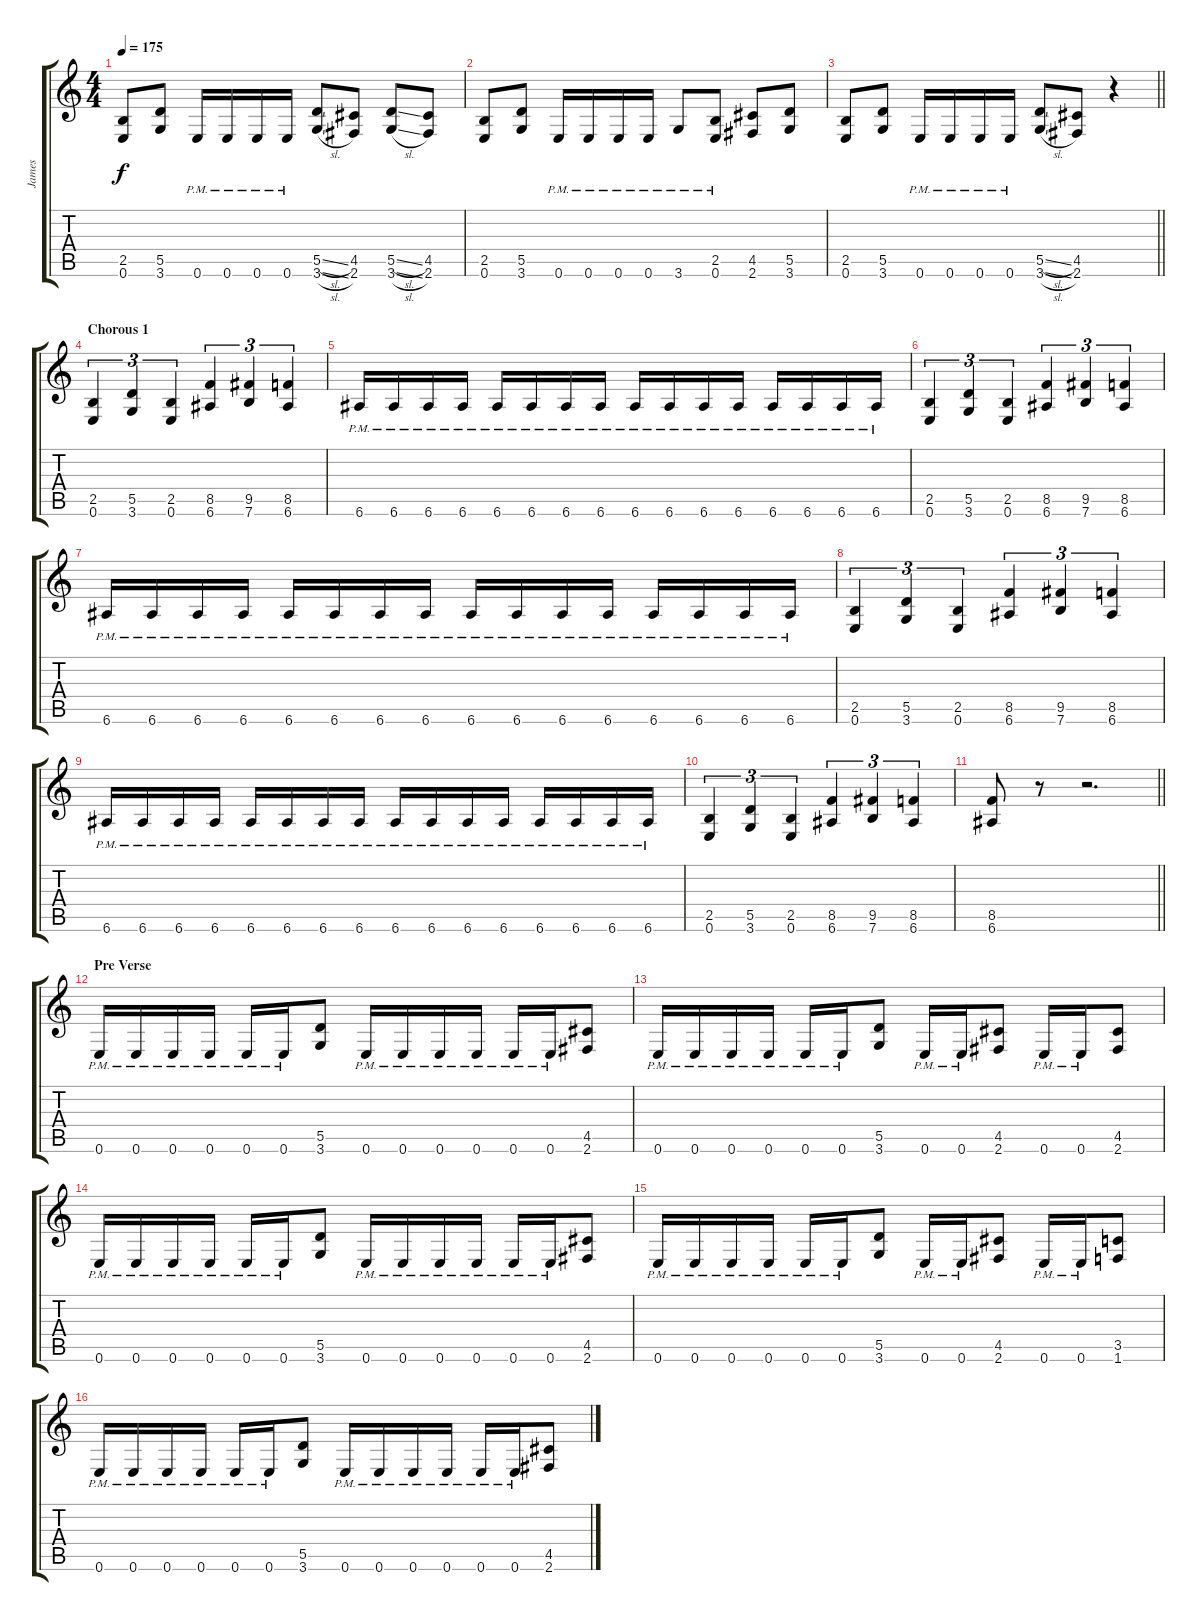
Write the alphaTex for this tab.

\track ("James" "James") {instrument distortionguitar}
\staff {score tabs}
\tuning (E4 B3 G3 D3 A2 E2) {hide}
\ts (4 4)
\tempo 175
\clef g2
\ks c
(2.5 0.6).8{dy f} (5.5 3.6).8 0.6{pm}.16 0.6{pm}.16 0.6{pm}.16 0.6{pm}.16 (5.5{sl} 3.6{sl}).8 (4.5 2.6).8 (5.5{sl} 3.6{sl}).8 (4.5 2.6).8 |
(2.5 0.6).8 (5.5 3.6).8 0.6{pm}.16 0.6{pm}.16 0.6{pm}.16 0.6{pm}.16 3.6{pm}.8 (2.5{pm} 0.6{pm}).8 (4.5 2.6).8 (5.5 3.6).8 |
\barLineRight lightlight
(2.5 0.6).8 (5.5 3.6).8 0.6{pm}.16 0.6{pm}.16 0.6{pm}.16 0.6{pm}.16 (5.5{sl} 3.6{sl}).8 (4.5 2.6).8 r.4 |
\section ("" "Chorous 1")
(2.5 0.6).4{tu (3 2)} (5.5 3.6).4{tu (3 2)} (2.5 0.6).4{tu (3 2)} (8.5 6.6).4{tu (3 2)} (9.5 7.6).4{tu (3 2)} (8.5 6.6).4{tu (3 2)} |
6.6{pm}.16 6.6{pm}.16 6.6{pm}.16 6.6{pm}.16 6.6{pm}.16 6.6{pm}.16 6.6{pm}.16 6.6{pm}.16 6.6{pm}.16 6.6{pm}.16 6.6{pm}.16 6.6{pm}.16 6.6{pm}.16 6.6{pm}.16 6.6{pm}.16 6.6{pm}.16 |
(2.5 0.6).4{tu (3 2)} (5.5 3.6).4{tu (3 2)} (2.5 0.6).4{tu (3 2)} (8.5 6.6).4{tu (3 2)} (9.5 7.6).4{tu (3 2)} (8.5 6.6).4{tu (3 2)} |
6.6{pm}.16 6.6{pm}.16 6.6{pm}.16 6.6{pm}.16 6.6{pm}.16 6.6{pm}.16 6.6{pm}.16 6.6{pm}.16 6.6{pm}.16 6.6{pm}.16 6.6{pm}.16 6.6{pm}.16 6.6{pm}.16 6.6{pm}.16 6.6{pm}.16 6.6{pm}.16 |
(2.5 0.6).4{tu (3 2)} (5.5 3.6).4{tu (3 2)} (2.5 0.6).4{tu (3 2)} (8.5 6.6).4{tu (3 2)} (9.5 7.6).4{tu (3 2)} (8.5 6.6).4{tu (3 2)} |
6.6{pm}.16 6.6{pm}.16 6.6{pm}.16 6.6{pm}.16 6.6{pm}.16 6.6{pm}.16 6.6{pm}.16 6.6{pm}.16 6.6{pm}.16 6.6{pm}.16 6.6{pm}.16 6.6{pm}.16 6.6{pm}.16 6.6{pm}.16 6.6{pm}.16 6.6{pm}.16 |
(2.5 0.6).4{tu (3 2)} (5.5 3.6).4{tu (3 2)} (2.5 0.6).4{tu (3 2)} (8.5 6.6).4{tu (3 2)} (9.5 7.6).4{tu (3 2)} (8.5 6.6).4{tu (3 2)} |
\barLineRight lightlight
(8.5 6.6).8 r.8 r.2{d} |
\section ("" "Pre Verse")
0.6{pm}.16 0.6{pm}.16 0.6{pm}.16 0.6{pm}.16 0.6{pm}.16 0.6{pm}.16 (5.5 3.6).8 0.6{pm}.16 0.6{pm}.16 0.6{pm}.16 0.6{pm}.16 0.6{pm}.16 0.6{pm}.16 (4.5 2.6).8 |
0.6{pm}.16 0.6{pm}.16 0.6{pm}.16 0.6{pm}.16 0.6{pm}.16 0.6{pm}.16 (5.5 3.6).8 0.6{pm}.16 0.6{pm}.16 (4.5 2.6).8 0.6{pm}.16 0.6{pm}.16 (4.5 2.6).8 |
0.6{pm}.16 0.6{pm}.16 0.6{pm}.16 0.6{pm}.16 0.6{pm}.16 0.6{pm}.16 (5.5 3.6).8 0.6{pm}.16 0.6{pm}.16 0.6{pm}.16 0.6{pm}.16 0.6{pm}.16 0.6{pm}.16 (4.5 2.6).8 |
0.6{pm}.16 0.6{pm}.16 0.6{pm}.16 0.6{pm}.16 0.6{pm}.16 0.6{pm}.16 (5.5 3.6).8 0.6{pm}.16 0.6{pm}.16 (4.5 2.6).8 0.6{pm}.16 0.6{pm}.16 (3.5 1.6).8 |
0.6{pm}.16 0.6{pm}.16 0.6{pm}.16 0.6{pm}.16 0.6{pm}.16 0.6{pm}.16 (5.5 3.6).8 0.6{pm}.16 0.6{pm}.16 0.6{pm}.16 0.6{pm}.16 0.6{pm}.16 0.6{pm}.16 (4.5 2.6).8
